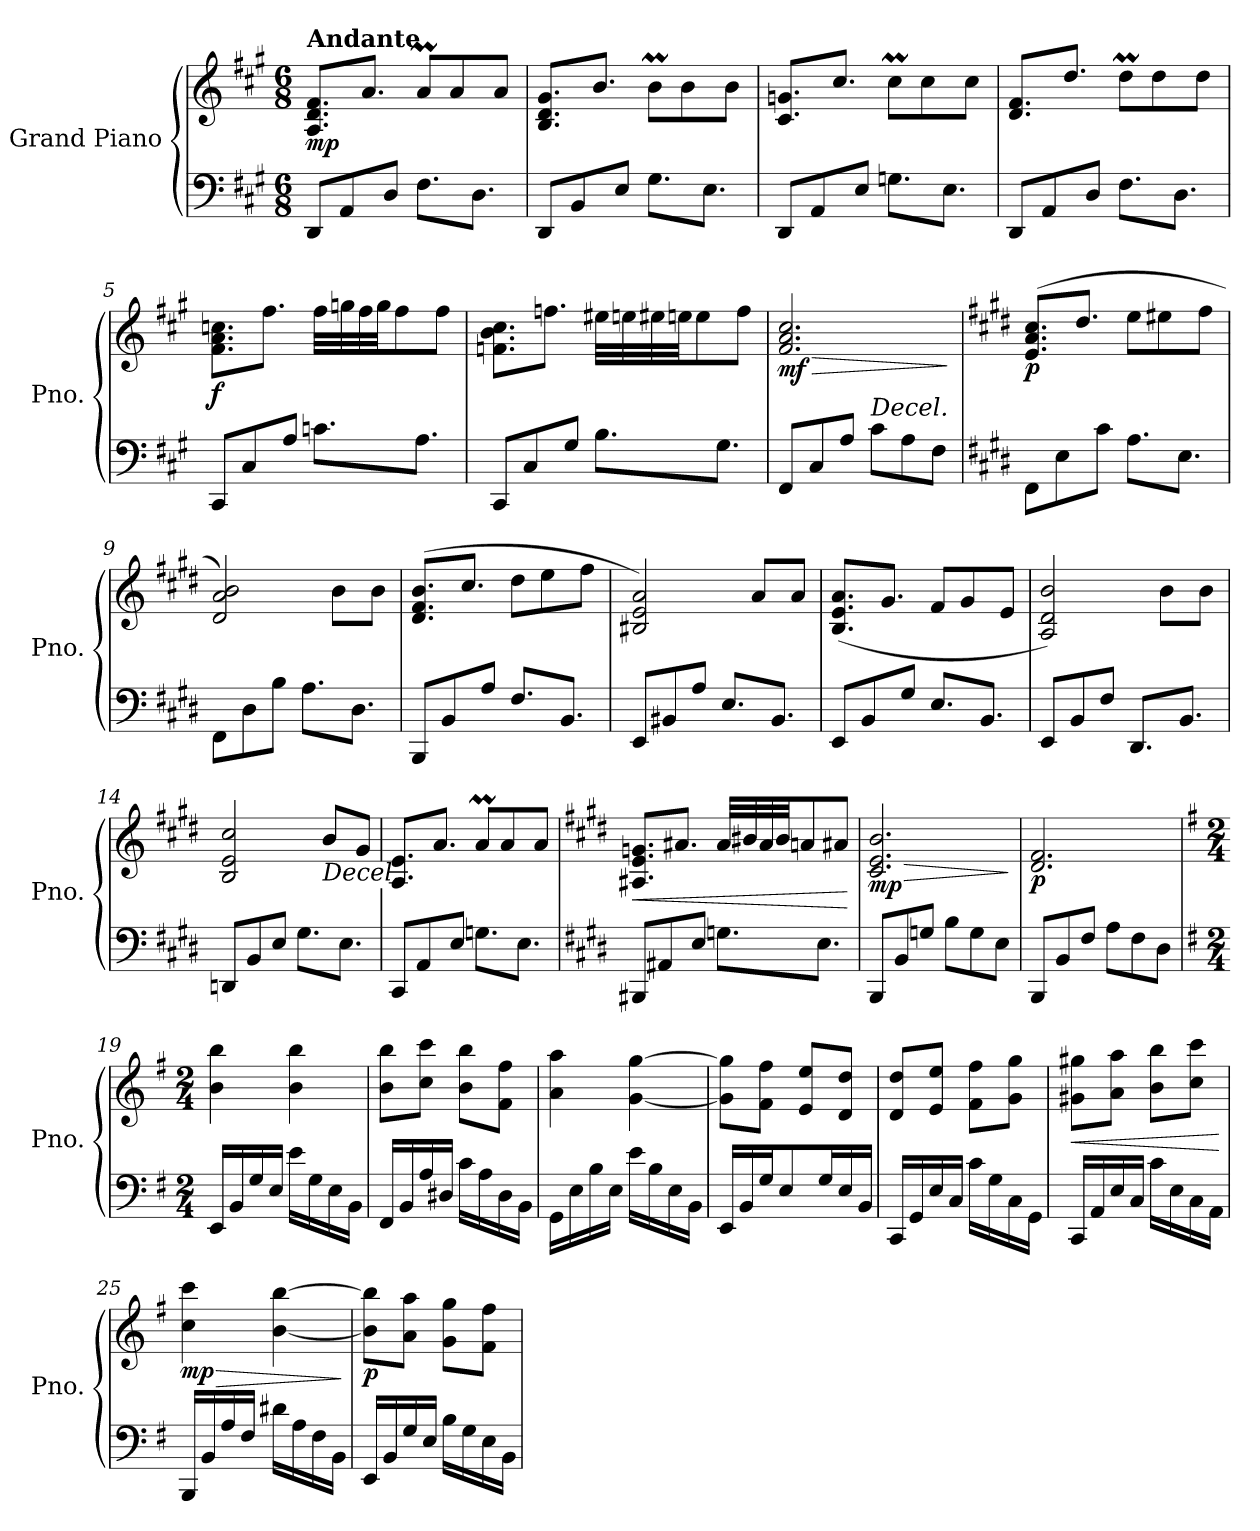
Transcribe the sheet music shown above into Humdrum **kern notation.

**kern	**kern	**dynam
*part1	*part1	*part1
*staff2	*staff1	*staff1/2
*I"Grand Piano	*	*
*I'Pno.	*	*
*clefF4	*clefG2	*
*k[f#c#g#]	*k[f#c#g#]	*
*M6/8	*M6/8	*
*MM146	*MM146	*
=1	=1	=1
!	!LO:TX:a:B:t=Andante	!
!	!	!LO:DY:b
8DD/L	8.A/ 8.d/ 8.f#/L	mp
8AA/	.	.
.	8.a/J	.
8D/J	.	.
8.F#\L	8aM/L	.
.	8a/	.
8.D\J	.	.
.	8a/J	.
=2	=2	=2
8DD/L	8.B/ 8.d/ 8.g#/L	.
8BB/	.	.
.	8.b/J	.
8E/J	.	.
8.G#\L	8bM\L	.
.	8b\	.
8.E\J	.	.
.	8b\J	.
=3	=3	=3
8DD/L	8.c#/ 8.gn/L	.
8AA/	.	.
.	8.cc#/J	.
8E/J	.	.
8.Gn\L	8cc#m\L	.
.	8cc#\	.
8.E\J	.	.
.	8cc#\J	.
=4	=4	=4
8DD/L	8.d/ 8.f#/L	.
8AA/	.	.
.	8.dd/J	.
8D/J	.	.
8.F#\L	8ddM\L	.
.	8dd\	.
8.D\J	.	.
.	8dd\J	.
=5	=5	=5
!	!	!LO:DY:b
8CC#/L	8.f#\ 8.a\ 8.ccn\L	f
8C#/	.	.
.	8.ff#\J	.
8A/J	.	.
8.cn\L	32ff#\LLL	.
.	32ggn\	.
.	32ff#\	.
.	32gg\JJ	.
.	8ff#\	.
8.A\J	.	.
.	8ff#\J	.
!!LO:LB:g=z
=6	=6	=6
8CC#/L	8.fn\ 8.b\ 8.cc#\L	.
8C#/	.	.
.	8.ffn\J	.
8G#/J	.	.
8.B\L	32ee#X\LLL	.
.	32een\	.
.	32ee#X\	.
.	32een\JJ	.
.	8ee\	.
8.G#\J	.	.
.	8ff\J	.
=7	=7	=7
!	!	!LO:HP:b
!	!	!LO:DY:n=1:b
8FF#/L	2.f#/ 2.a/ 2.cc#/	> mf
8C#/	.	.
*	*MM123	*
8A/J	.	.
!LO:TX:a:i:t=Decel.	!	!
8c#\L	.	.
*	*MM118	*
8A\	.	.
*	*MM98	*
8F#\J	.	.
.	.	]
=8	=8	=8
*k[f#c#g#d#]	*k[f#c#g#d#]	*
*	*MM134	*
!	!	!LO:DY:b
8FF#\L	(>8.e/ 8.a/ 8.cc#/L	p
8E\	.	.
.	8.dd#/J	.
8c#\J	.	.
8.A\L	8ee\L	.
.	8ee#X\	.
8.E\J	.	.
.	8ff#\J	.
=9	=9	=9
8FF#\L	2d#/ 2a/ 2b/)	.
8D#\	.	.
8B\J	.	.
8.A\L	.	.
.	8b\L	.
8.D#\J	.	.
.	8b\J	.
=10	=10	=10
8BBB/L	(>8.d#/ 8.f#/ 8.b/L	.
8BB/	.	.
.	8.cc#/J	.
8A/J	.	.
8.F#/L	8dd#\L	.
.	8ee\	.
8.BB/J	.	.
.	8ff#\J	.
!!LO:LB:g=z
=11	=11	=11
8EE/L	2B#X/ 2e/ 2a/)	.
8BB#X/	.	.
8A/J	.	.
8.E/L	.	.
.	8a/L	.
8.BB#/J	.	.
.	8a/J	.
=12	=12	=12
8EE/L	(<8.B/ 8.e/ 8.a/L	.
8BB/	.	.
.	8.g#/J	.
8G#/J	.	.
8.E/L	8f#/L	.
.	8g#/	.
8.BB/J	.	.
.	8e/J	.
=13	=13	=13
8EE/L	2A/ 2d#/ 2b/)	.
8BB/	.	.
8F#/J	.	.
8.DD#/L	.	.
.	8b\L	.
8.BB/J	.	.
.	8b\J	.
=14	=14	=14
8DDn/L	2B/ 2e/ 2cc#/	.
8BB/	.	.
8E/J	.	.
8.G#\L	.	.
*	*MM118	*
!	!LO:TX:b:i:t=Decel.	!
.	8b/L	.
8.E\J	.	.
*	*MM124	*
.	8g#/J	.
=15	=15	=15
8CC#/L	8.A/ 8.e/L	.
8AA/	.	.
.	8.a/J	.
8E/J	.	.
8.Gn\L	8aM/L	.
.	8a/	.
8.E\J	.	.
.	8a/J	.
!!LO:LB:g=z
=16	=16	=16
*k[f#c#g#d#]	*k[f#c#g#d#]	*
*	*MM120	*
!	!	!LO:HP:b
8BBB#X/L	8.A#X/ 8.e/ 8.gn/L	<
8AA#X/	.	.
.	8.a#X/J	.
8E/J	.	.
8.Gn\L	32a#/LLL	.
.	32b#X/	.
.	32a#/	.
.	32b#/JJ	.
.	8an/	.
8.E\J	.	.
.	8a#X/J	.
.	.	[
=17	=17	=17
*	*MM116	*
!	!	!LO:HP:b
!	!	!LO:DY:n=1:b
8BBB/L	2.c#/ 2.e/ 2.b/	> mp
8BB/	.	.
8Gn/J	.	.
*	*MM110	*
8B\L	.	.
8G\	.	.
8E\J	.	.
.	.	]
=18	=18	=18
*	*MM112	*
!	!	!LO:DY:b
8BBB/L	2.d#/ 2.f#/	p
8BB/	.	.
8F#/J	.	.
*	*MM95	*
8A\L	.	.
*	*MM90	*
8F#\	.	.
*	*MM55	*
8D#\J	.	.
=19	=19	=19
*k[f#]	*k[f#]	*
*M2/4	*M2/4	*
*	*MM106	*
16EE/LL	4b\ 4bb\	.
16BB/	.	.
16G/	.	.
16E/JJ	.	.
16e\LL	4b\ 4bb\	.
16G\	.	.
16E\	.	.
16BB\JJ	.	.
=20	=20	=20
16FF#/LL	8b\ 8bb\L	.
16BB/	.	.
16A/	8cc\ 8ccc\J	.
16D#X/JJ	.	.
16c\LL	8b\ 8bb\L	.
16A\	.	.
16D#\	8f#\ 8ff#\J	.
16BB\JJ	.	.
!!LO:PB:g=z
=21	=21	=21
16GG\LL	4a\ 4aa\	.
16E\	.	.
16B\	.	.
16E\JJ	.	.
16e\LL	[4g\ [4gg\	.
16B\	.	.
16E\	.	.
16BB\JJ	.	.
=22	=22	=22
16EE/LL	8g\] 8gg\]L	.
16BB/	.	.
16G/J	8f#\ 8ff#\J	.
8E/	.	.
.	8e/ 8ee/L	.
16G/L	.	.
16E/	8d/ 8dd/J	.
16BB/JJ	.	.
=23	=23	=23
16CC/LL	8d/ 8dd/L	.
16GG/	.	.
16E/	8e/ 8ee/J	.
16C/JJ	.	.
16c\LL	8f#\ 8ff#\L	.
16G\	.	.
16C\	8g\ 8gg\J	.
16GG\JJ	.	.
=24	=24	=24
!	!	!LO:HP:b
16CC/LL	8g#X\ 8gg#X\L	<
16AA/	.	.
16E/	8a\ 8aa\J	.
16C/JJ	.	.
16c\LL	8b\ 8bb\L	.
16E\	.	.
16C\	8cc\ 8ccc\J	.
16AA\JJ	.	.
.	.	[
=25	=25	=25
!	!	!LO:HP:b
!	!	!LO:DY:n=1:b
16BBB/LL	4cc\ 4ccc\	> mp
16BB/	.	.
16A/	.	.
16F#/JJ	.	.
16d#X\LL	[4b\ [4bb\	.
16A\	.	.
16F#\	.	.
16BB\JJ	.	.
.	.	]
=26	=26	=26
!	!	!LO:DY:b
16EE/LL	8b\] 8bb\]L	p
16BB/	.	.
16G/	8a\ 8aa\J	.
16E/JJ	.	.
16B\LL	8g\ 8gg\L	.
16G\	.	.
16E\	8f#\ 8ff#\J	.
16BB\JJ	.	.
=	=	=
*-	*-	*-
